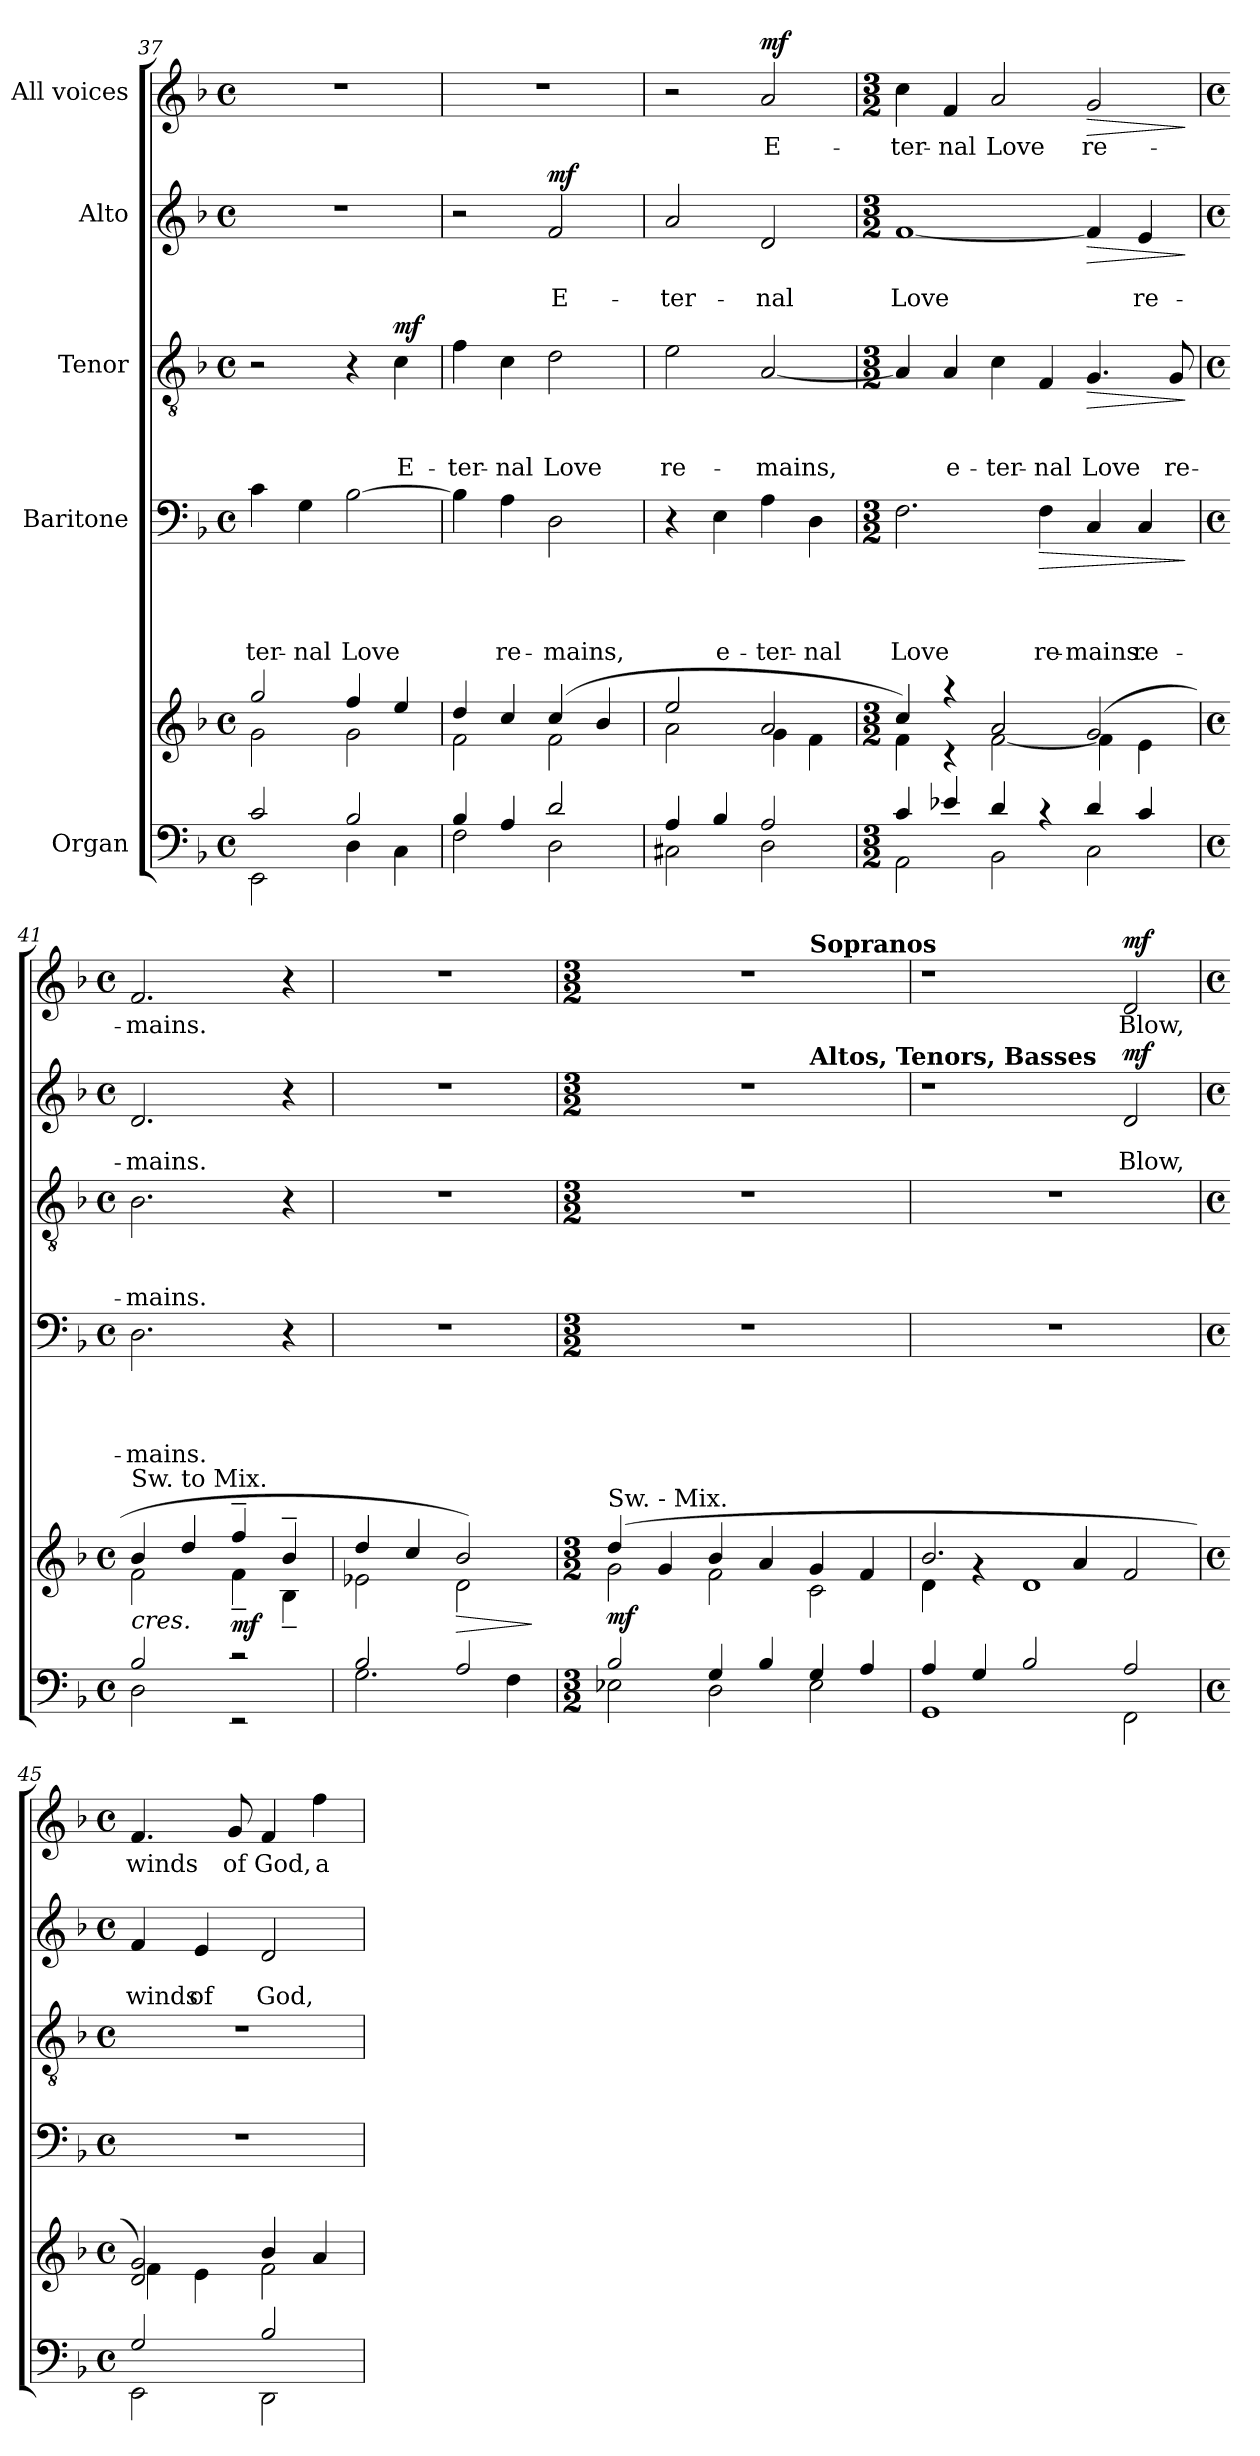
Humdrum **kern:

**kern	**kern	**dynam	**kern	**text	**text	**text	**text	**dynam	**kern	**text	**text	**text	**dynam	**kern	**text	**text	**dynam	**kern	**text	**dynam
*part5	*part5	*part5	*part4	*part4	*part4	*part4	*part4	*part4	*part3	*part3	*part3	*part3	*part3	*part2	*part2	*part2	*part2	*part1	*part1	*part1
*staff6	*staff5	*staff5/6	*staff4	*staff4	*staff4	*staff4	*staff4	*staff4	*staff3	*staff3	*staff3	*staff3	*staff3	*staff2	*staff2	*staff2	*staff2	*staff1	*staff1	*staff1
*I"Organ	*	*	*I"Baritone	*	*	*	*	*	*I"Tenor	*	*	*	*	*I"Alto	*	*	*	*I"All voices	*	*
!!LO:LB:g=z
*clefF4	*clefG2	*	*clefF4	*	*	*	*	*	*clefGv2	*	*	*	*	*clefG2	*	*	*	*clefG2	*	*
*k[b-]	*k[b-]	*	*k[b-]	*	*	*	*	*	*k[b-]	*	*	*	*	*k[b-]	*	*	*	*k[b-]	*	*
*d:	*d:	*	*d:	*	*	*	*	*	*d:	*	*	*	*	*d:	*	*	*	*d:	*	*
*M4/4	*M4/4	*	*M4/4	*	*	*	*	*	*M4/4	*	*	*	*	*M4/4	*	*	*	*M4/4	*	*
*met(c)	*met(c)	*	*met(c)	*	*	*	*	*	*met(c)	*	*	*	*	*met(c)	*	*	*	*met(c)	*	*
=37	=37	=37	=37	=37	=37	=37	=37	=37	=37	=37	=37	=37	=37	=37	=37	=37	=37	=37	=37	=37
*^	*^	*	*	*	*	*	*	*	*	*	*	*	*	*	*	*	*	*	*	*
!	!	!	!	!	!	!	!	!	!LO:LY:b	!	!	!	!	!	!	!	!	!	!	!	!	!
2c/	2EE\	2gg/	2g\	.	4c\	.	.	.	-ter-	.	2r	.	.	.	.	1r	.	.	.	1r	.	.
!	!	!	!	!	!	!	!	!	!LO:LY:b	!	!	!	!	!	!	!	!	!	!	!	!	!
.	.	.	.	.	4G\	.	.	.	-nal	.	.	.	.	.	.	.	.	.	.	.	.	.
!	!	!	!	!	!	!	!	!	!LO:LY:b	!	!	!	!	!	!	!	!	!	!	!	!	!
2B-/	4D\	4ff/	2g\	.	[2B-\	.	.	.	Love	.	4r	.	.	.	.	.	.	.	.	.	.	.
!	!	!	!	!	!	!	!	!	!	!	!	!	!	!LO:LY:b	!LO:DY:a	!	!	!	!	!	!	!
.	4C\	4ee/	.	.	.	.	.	.	.	.	4c\	.	.	E-	mf	.	.	.	.	.	.	.
=38	=38	=38	=38	=38	=38	=38	=38	=38	=38	=38	=38	=38	=38	=38	=38	=38	=38	=38	=38	=38	=38	=38
!	!	!	!	!	!	!	!	!	!	!	!	!	!	!LO:LY:b	!	!	!	!	!	!	!	!
4B-/	2F\	4dd/	2f\	.	4B-\]	.	.	.	.	.	4f\	.	.	-ter-	.	2r	.	.	.	1r	.	.
!	!	!	!	!	!	!	!	!	!LO:LY:b	!	!	!	!	!LO:LY:b	!	!	!	!	!	!	!	!
4A/	.	4cc/	.	.	4A\	.	.	.	re-	.	4c\	.	.	-nal	.	.	.	.	.	.	.	.
!	!	!	!	!	!	!	!	!	!LO:LY:b	!	!	!	!	!LO:LY:b	!	!	!	!LO:LY:b	!LO:DY:a	!	!	!
2d/	2D\	(>4cc/	2f\	.	2D\	.	.	.	-mains,	.	2d\	.	.	Love	.	2f/	.	E-	mf	.	.	.
.	.	4b-/	.	.	.	.	.	.	.	.	.	.	.	.	.	.	.	.	.	.	.	.
=39	=39	=39	=39	=39	=39	=39	=39	=39	=39	=39	=39	=39	=39	=39	=39	=39	=39	=39	=39	=39	=39	=39
!	!	!	!	!	!	!	!	!	!	!	!	!	!	!LO:LY:b	!	!	!	!LO:LY:b	!	!	!	!
4A/	2C#X\	2ee/	2a\	.	4r	.	.	.	.	.	2e\	.	.	re-	.	2a/	.	-ter-	.	2r	.	.
!	!	!	!	!	!	!	!	!	!LO:LY:b	!	!	!	!	!	!	!	!	!	!	!	!	!
4B-/	.	.	.	.	4E\	.	.	.	e-	.	.	.	.	.	.	.	.	.	.	.	.	.
!	!	!	!	!	!	!	!	!	!LO:LY:b	!	!	!	!	!LO:LY:b	!	!	!	!LO:LY:b	!	!	!LO:LY:b	!LO:DY:a
2A/	2D\	2a/	4g\	.	4A\	.	.	.	-ter-	.	[2A/	.	.	-mains,	.	2d/	.	-nal	.	2a/	E-	mf
!	!	!	!	!	!	!	!	!	!LO:LY:b	!	!	!	!	!	!	!	!	!	!	!	!	!
.	.	.	4f\	.	4D\	.	.	.	-nal	.	.	.	.	.	.	.	.	.	.	.	.	.
=40	=40	=40	=40	=40	=40	=40	=40	=40	=40	=40	=40	=40	=40	=40	=40	=40	=40	=40	=40	=40	=40	=40
*M3/2	*	*M3/2	*	*	*M3/2	*	*	*	*	*	*M3/2	*	*	*	*	*M3/2	*	*	*	*M3/2	*	*
!	!	!	!	!	!	!	!	!	!LO:LY:b	!	!	!	!	!	!	!	!	!LO:LY:b	!	!	!LO:LY:b	!
4c/	2AA\	4cc/)	4f\	.	2.F\	.	.	.	Love	.	4A/]	.	.	.	.	[1f	.	Love	.	4cc\	-ter-	.
!	!	!	!	!	!	!	!	!	!	!	!	!	!	!LO:LY:b	!	!	!	!	!	!	!LO:LY:b	!
4e-X/	.	4raa	4rc	.	.	.	.	.	.	.	4A/	.	.	e-	.	.	.	.	.	4f/	-nal	.
!	!	!	!	!	!	!	!	!	!	!	!	!	!	!LO:LY:b	!	!	!	!	!	!	!LO:LY:b	!
4d/	2BB-\	2a/	[<2f\	.	.	.	.	.	.	.	4c\	.	.	-ter-	.	.	.	.	.	2a/	Love	.
!	!	!	!	!	!	!	!	!	!LO:LY:b	!LO:HP:b	!	!	!	!LO:LY:b	!	!	!	!	!	!	!	!
4rc	.	.	.	.	4F\	.	.	.	re-	>	4F/	.	.	-nal	.	.	.	.	.	.	.	.
!	!	!	!	!	!	!	!	!	!LO:LY:b	!	!	!	!	!LO:LY:b	!LO:HP:b	!	!	!	!LO:HP:b	!	!LO:LY:b	!LO:HP:b
4d/	2C\	(2g/	4f\]	.	4C/	.	.	.	-mains.	.	4.G/	.	.	Love	>	4f/]	.	.	>	2g/	re-	>
!	!	!	!	!	!	!	!	!	!LO:LY:b	!	!	!	!	!	!	!	!	!LO:LY:b	!	!	!	!
4c/	.	.	4e\	.	4C/	.	.	.	re-	.	.	.	.	.	.	4e/	.	re-	.	.	.	.
!	!	!	!	!	!	!	!	!	!	!	!	!	!	!LO:LY:b	!	!	!	!	!	!	!	!
.	.	.	.	.	.	.	.	.	.	.	8G/	.	.	re-	.	.	.	.	.	.	.	.
*v	*v	*	*	*	*	*	*	*	*	*	*	*	*	*	*	*	*	*	*	*	*	*
*	*v	*v	*	*	*	*	*	*	*	*	*	*	*	*	*	*	*	*	*	*	*
.	.	.	.	.	.	.	.	]	.	.	.	.	]	.	.	.	]	.	.	]
!!LO:PB:g=z
=41	=41	=41	=41	=41	=41	=41	=41	=41	=41	=41	=41	=41	=41	=41	=41	=41	=41	=41	=41	=41
*M4/4	*M4/4	*	*M4/4	*	*	*	*	*	*M4/4	*	*	*	*	*M4/4	*	*	*	*M4/4	*	*
*met(c)	*met(c)	*	*met(c)	*	*	*	*	*	*met(c)	*	*	*	*	*met(c)	*	*	*	*met(c)	*	*
*^	*^	*	*	*	*	*	*	*	*	*	*	*	*	*	*	*	*	*	*	*
!	!	!LO:TX:a:t=Sw. to Mix.	!	!	!	!	!	!	!	!	!	!	!	!	!	!	!	!	!	!	!	!
!LO:TX:a:i:t=cres.	!	!	!	!	!	!	!	!	!	!	!	!	!	!	!	!	!	!	!	!	!	!
!	!	!	!	!	!	!	!	!	!LO:LY:b	!	!	!	!	!LO:LY:b	!	!	!	!LO:LY:b	!	!	!LO:LY:b	!
2B-/	2D\	4b-/	2f\	.	2.D\	.	.	.	-mains.	.	2.B-\	.	.	-mains.	.	2.d/	.	-mains.	.	2.f/	-mains.	.
.	.	4dd/	.	.	.	.	.	.	.	.	.	.	.	.	.	.	.	.	.	.	.	.
!	!	!	!	!LO:DY:b	!	!	!	!	!	!	!	!	!	!	!	!	!	!	!	!	!	!
2rc	2rEE	4ff~>/	4f~<\	mf	.	.	.	.	.	.	.	.	.	.	.	.	.	.	.	.	.	.
.	.	4b-~>/	4B-~<\	.	4r	.	.	.	.	.	4r	.	.	.	.	4r	.	.	.	4r	.	.
=42	=42	=42	=42	=42	=42	=42	=42	=42	=42	=42	=42	=42	=42	=42	=42	=42	=42	=42	=42	=42	=42	=42
2B-/	2.G\	4dd/	2e-X\	.	1r	.	.	.	.	.	1r	.	.	.	.	1r	.	.	.	1r	.	.
.	.	4cc/	.	.	.	.	.	.	.	.	.	.	.	.	.	.	.	.	.	.	.	.
!	!	!	!	!LO:HP:b	!	!	!	!	!	!	!	!	!	!	!	!	!	!	!	!	!	!
2A/	.	2b-/)	2d\	>	.	.	.	.	.	.	.	.	.	.	.	.	.	.	.	.	.	.
.	4F\	.	.	.	.	.	.	.	.	.	.	.	.	.	.	.	.	.	.	.	.	.
*v	*v	*	*	*	*	*	*	*	*	*	*	*	*	*	*	*	*	*	*	*	*	*
*	*v	*v	*	*	*	*	*	*	*	*	*	*	*	*	*	*	*	*	*	*	*
.	.	]	.	.	.	.	.	.	.	.	.	.	.	.	.	.	.	.	.	.
=43	=43	=43	=43	=43	=43	=43	=43	=43	=43	=43	=43	=43	=43	=43	=43	=43	=43	=43	=43	=43
*M3/2	*M3/2	*	*M3/2	*	*	*	*	*	*M3/2	*	*	*	*	*M3/2	*	*	*	*M3/2	*	*
*^	*^	*	*	*	*	*	*	*	*	*	*	*	*	*	*	*	*	*	*	*
!	!	!LO:TX:a:t=Sw. - Mix.	!	!	!	!	!	!	!	!	!	!	!	!	!	!	!	!	!	!	!	!
!	!	!	!	!LO:DY:a=2	!	!	!	!	!	!	!	!	!	!	!	!	!	!	!	!	!	!
*	*	*	*	*	*	*	*	*	*	*	*	*	*	*	*	*^	*	*	*	*^	*	*
2B-/	2E-X\	(4dd/	2g\	mf	1.r	.	.	.	.	.	1.r	.	.	.	.	1.r	1ryy	.	.	.	1.r	1ryy	.	.
.	.	4g/	.	.	.	.	.	.	.	.	.	.	.	.	.	.	.	.	.	.	.	.	.	.
4G/	2D\	4b-/	2f\	.	.	.	.	.	.	.	.	.	.	.	.	.	.	.	.	.	.	.	.	.
4B-/	.	4a/	.	.	.	.	.	.	.	.	.	.	.	.	.	.	.	.	.	.	.	.	.	.
!	!	!	!	!	!	!	!	!	!	!	!	!	!	!	!	!	!	!	!	!	!	!LO:TX:a:B:t=Sopranos	!	!
!	!	!	!	!	!	!	!	!	!	!	!	!	!	!	!	!	!LO:TX:a:B:t=Altos, Tenors, Basses	!	!	!	!	!	!	!
4G/	2E-\	4g/	2c\	.	.	.	.	.	.	.	.	.	.	.	.	.	2ryy	.	.	.	.	2ryy	.	.
4A/	.	4f/	.	.	.	.	.	.	.	.	.	.	.	.	.	.	.	.	.	.	.	.	.	.
*	*	*	*	*	*	*	*	*	*	*	*	*	*	*	*	*v	*v	*	*	*	*	*	*	*
*	*	*	*	*	*	*	*	*	*	*	*	*	*	*	*	*	*	*	*	*v	*v	*	*
=44	=44	=44	=44	=44	=44	=44	=44	=44	=44	=44	=44	=44	=44	=44	=44	=44	=44	=44	=44	=44	=44	=44
4A/	1GG	2.b-/	4d\	.	1.r	.	.	.	.	.	1.r	.	.	.	.	1r	.	.	.	1r	.	.
4G/	.	.	4rg	.	.	.	.	.	.	.	.	.	.	.	.	.	.	.	.	.	.	.
2B-/	.	.	1d	.	.	.	.	.	.	.	.	.	.	.	.	.	.	.	.	.	.	.
.	.	4a/	.	.	.	.	.	.	.	.	.	.	.	.	.	.	.	.	.	.	.	.
!	!	!	!	!	!	!	!	!	!	!	!	!	!	!	!	!	!	!LO:LY:b	!LO:DY:a	!	!LO:LY:b	!LO:DY:a
2A/	2FF\	2f/	.	.	.	.	.	.	.	.	.	.	.	.	.	2d/	.	Blow,	mf	2d/	Blow,	mf
!!LO:LB:g=z
=45	=45	=45	=45	=45	=45	=45	=45	=45	=45	=45	=45	=45	=45	=45	=45	=45	=45	=45	=45	=45	=45	=45
*M4/4	*	*M4/4	*	*	*M4/4	*	*	*	*	*	*M4/4	*	*	*	*	*M4/4	*	*	*	*M4/4	*	*
*met(c)	*	*met(c)	*	*	*met(c)	*	*	*	*	*	*met(c)	*	*	*	*	*met(c)	*	*	*	*met(c)	*	*
!	!	!	!	!	!	!	!	!	!	!	!	!	!	!	!	!	!	!LO:LY:b	!	!	!LO:LY:b	!
2G/	2EE\	2d/ 2g/)	4f\	.	1r	.	.	.	.	.	1r	.	.	.	.	4f/	.	winds	.	4.f/	winds	.
!	!	!	!	!	!	!	!	!	!	!	!	!	!	!	!	!	!	!LO:LY:b	!	!	!	!
.	.	.	4e\	.	.	.	.	.	.	.	.	.	.	.	.	4e/	.	of	.	.	.	.
!	!	!	!	!	!	!	!	!	!	!	!	!	!	!	!	!	!	!	!	!	!LO:LY:b	!
.	.	.	.	.	.	.	.	.	.	.	.	.	.	.	.	.	.	.	.	8g/	of	.
!	!	!	!	!	!	!	!	!	!	!	!	!	!	!	!	!	!	!LO:LY:b	!	!	!LO:LY:b	!
2B-/	2DD\	4b-/	2f\	.	.	.	.	.	.	.	.	.	.	.	.	2d/	.	God,	.	4f/	God,	.
!	!	!	!	!	!	!	!	!	!	!	!	!	!	!	!	!	!	!	!	!	!LO:LY:b	!
.	.	4a/	.	.	.	.	.	.	.	.	.	.	.	.	.	.	.	.	.	4ff\	a-	.
*v	*v	*	*	*	*	*	*	*	*	*	*	*	*	*	*	*	*	*	*	*	*	*
*	*v	*v	*	*	*	*	*	*	*	*	*	*	*	*	*	*	*	*	*	*	*
=	=	=	=	=	=	=	=	=	=	=	=	=	=	=	=	=	=	=	=	=
*-	*-	*-	*-	*-	*-	*-	*-	*-	*-	*-	*-	*-	*-	*-	*-	*-	*-	*-	*-	*-
